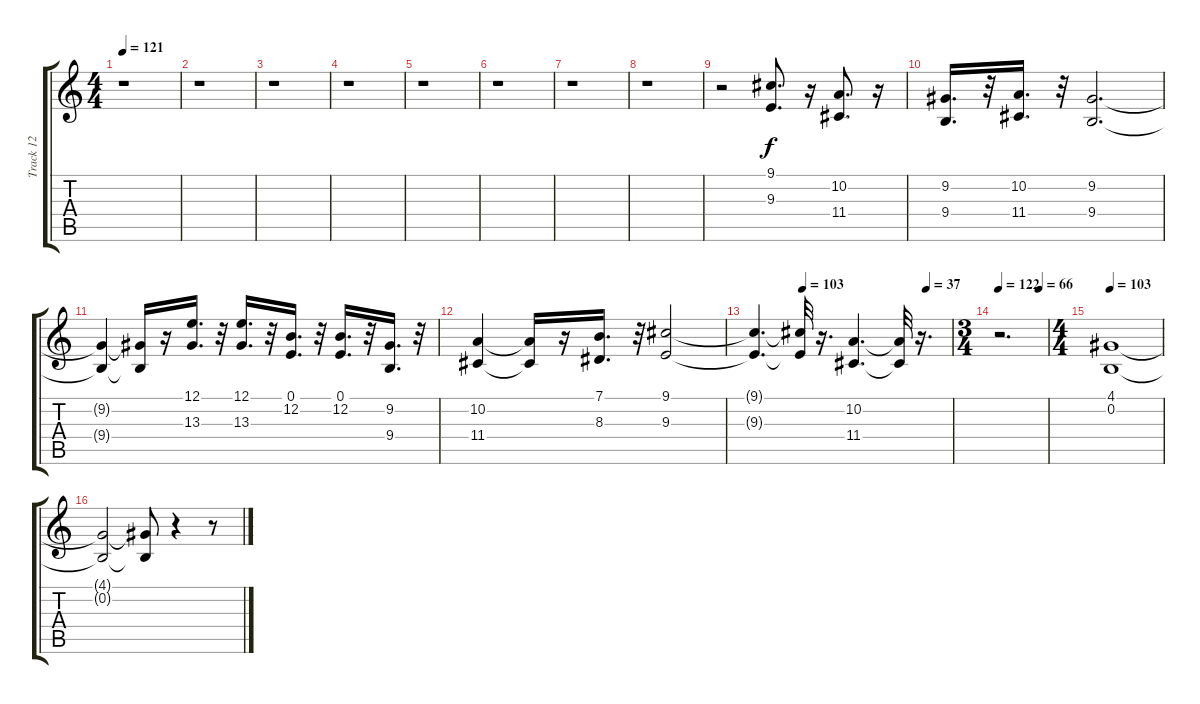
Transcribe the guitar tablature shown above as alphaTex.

\track ("Track 12" "Track 12") {instrument flute}
\staff {score tabs}
\tuning (E4 B3 G3 D3 A2 E2) {hide}
\ts (4 4)
\tempo 121
\clef g2
\ks c
r.1{dy f} |
r.1 |
r.1 |
r.1 |
r.1 |
r.1 |
r.1 |
r.1 |
r.2 (9.1 9.3).8{d} r.16 (10.2 11.4).8{d} r.16 |
(9.2 9.4).16{d} r.32 (10.2 11.4).16{d} r.32 (9.2 9.4).2{d} |
(9.2{t} 9.4{t}).4 (9.2{t} 9.4{t}).16 r.16 (12.1 13.3).16{d} r.32 (12.1 13.3).16{d} r.32 (0.1 12.2).16{d} r.32 (0.1 12.2).16{d} r.32 (9.2 9.4).16{d} r.32 |
(10.2 11.4).4 (10.2{t} 11.4{t}).16 r.16 (7.1 8.3).16{d} r.32 (9.1 9.3).2 |
\tempo (103 0.25)
\tempo (37 0.875)
(9.1{t} 9.3{t}).4{d} (9.1{t} 9.3{t}).32 r.16{d} (10.2 11.4).4{d} (10.2{t} 11.4{t}).32 r.16{d} |
\ts (3 4)
\tempo 122
\tempo (66 0.8333333333333334)
r.2{d} |
\ts (4 4)
\tempo 103
(4.1 0.2).1 |
(4.1{t} 0.2{t}).2 (4.1{t} 0.2{t}).8 r.4 r.8
